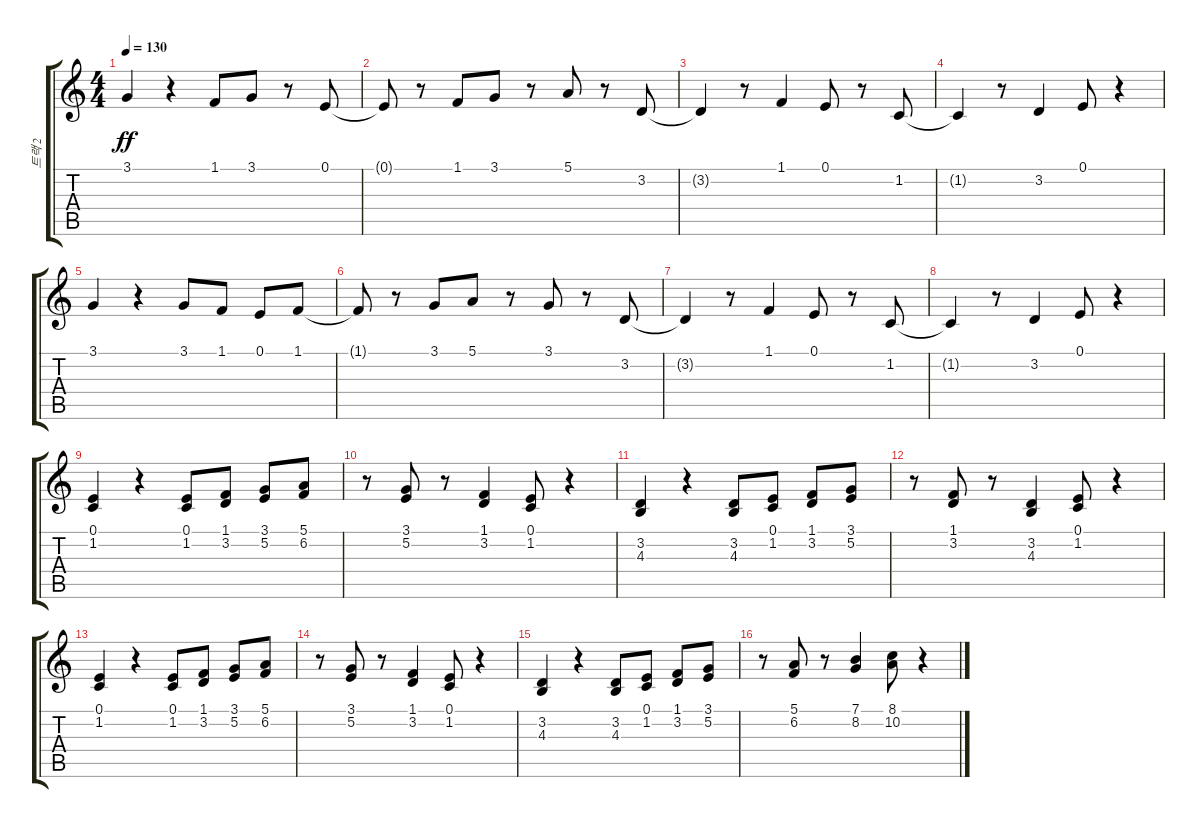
\track ("트랙 2" "트랙 2") {instrument acousticgrandpiano}
\staff {score tabs}
\tuning (E4 B3 G3 D3 A2 E2) {hide}
\ts (4 4)
\tempo 130
\clef g2
\ks c
3.1.4{dy ff} r.4 1.1.8 3.1.8 r.8 0.1.8 |
0.1{t}.8 r.8 1.1.8 3.1.8 r.8 5.1.8 r.8 3.2.8 |
3.2{t}.4 r.8 1.1.4 0.1.8 r.8 1.2.8 |
1.2{t}.4 r.8 3.2.4 0.1.8 r.4 |
3.1.4 r.4 3.1.8 1.1.8 0.1.8 1.1.8 |
1.1{t}.8 r.8 3.1.8 5.1.8 r.8 3.1.8 r.8 3.2.8 |
3.2{t}.4 r.8 1.1.4 0.1.8 r.8 1.2.8 |
1.2{t}.4 r.8 3.2.4 0.1.8 r.4 |
(0.1 1.2).4 r.4 (0.1 1.2).8 (1.1 3.2).8 (3.1 5.2).8 (5.1 6.2).8 |
r.8 (3.1 5.2).8 r.8 (1.1 3.2).4 (0.1 1.2).8 r.4 |
(3.2 4.3).4 r.4 (3.2 4.3).8 (0.1 1.2).8 (1.1 3.2).8 (3.1 5.2).8 |
r.8 (1.1 3.2).8 r.8 (3.2 4.3).4 (0.1 1.2).8 r.4 |
(0.1 1.2).4 r.4 (0.1 1.2).8 (1.1 3.2).8 (3.1 5.2).8 (5.1 6.2).8 |
r.8 (3.1 5.2).8 r.8 (1.1 3.2).4 (0.1 1.2).8 r.4 |
(3.2 4.3).4 r.4 (3.2 4.3).8 (0.1 1.2).8 (1.1 3.2).8 (3.1 5.2).8 |
r.8 (5.1 6.2).8 r.8 (7.1 8.2).4 (8.1 10.2).8 r.4
